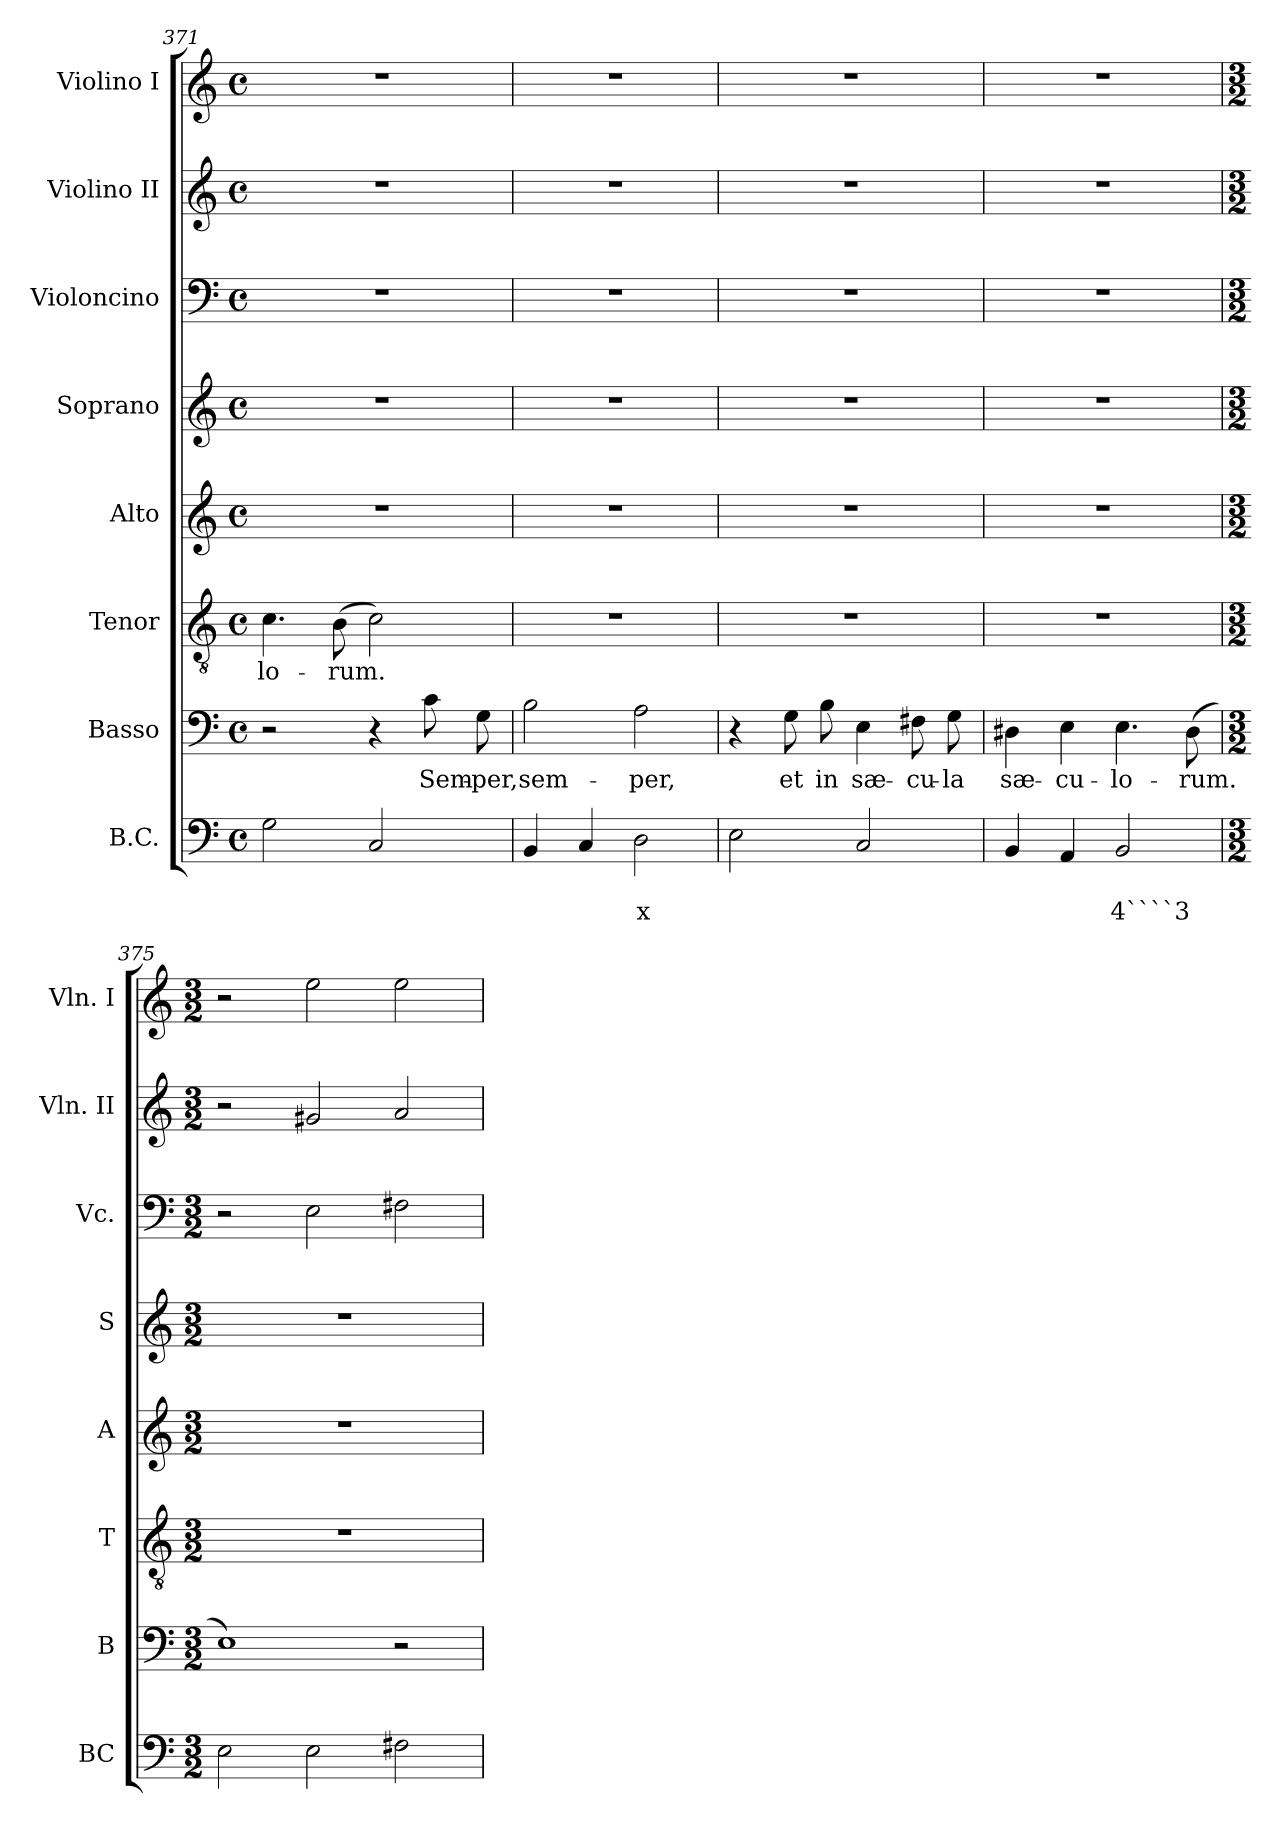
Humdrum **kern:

**kern	**text	**text	**kern	**text	**kern	**text	**kern	**kern	**kern	**kern	**kern
*part8	*part8	*part8	*part7	*part7	*part6	*part6	*part5	*part4	*part3	*part2	*part1
*staff8	*staff8	*staff8	*staff7	*staff7	*staff6	*staff6	*staff5	*staff4	*staff3	*staff2	*staff1
*I"B.C.	*	*	*I"Basso	*	*I"Tenor	*	*I"Alto	*I"Soprano	*I"Violoncino	*I"Violino II	*I"Violino I
*I'BC	*	*	*I'B	*	*I'T	*	*I'A	*I'S	*I'Vc.	*I'Vln. II	*I'Vln. I
!!LO:PB:g=z
*clefF4	*	*	*clefF4	*	*clefGv2	*	*clefG2	*clefG2	*clefF4	*clefG2	*clefG2
*k[]	*	*	*k[]	*	*k[]	*	*k[]	*k[]	*k[]	*k[]	*k[]
*C:	*	*	*C:	*	*C:	*	*C:	*C:	*C:	*C:	*C:
*M4/4	*	*	*M4/4	*	*M4/4	*	*M4/4	*M4/4	*M4/4	*M4/4	*M4/4
*met(c)	*	*	*met(c)	*	*met(c)	*	*met(c)	*met(c)	*met(c)	*met(c)	*met(c)
=371	=371	=371	=371	=371	=371	=371	=371	=371	=371	=371	=371
!	!	!	!	!	!	!LO:LY:b	!	!	!	!	!
2G\	.	.	2r	.	4.c\	-lo-	1r	1r	1r	1r	1r
!	!	!	!	!	!	!LO:LY:b	!	!	!	!	!
.	.	.	.	.	(>8B\	-rum.	.	.	.	.	.
2C/	.	.	4r	.	2c\)	.	.	.	.	.	.
!	!	!	!	!LO:LY:b	!	!	!	!	!	!	!
.	.	.	8c\	Sem-	.	.	.	.	.	.	.
!	!	!	!	!LO:LY:b	!	!	!	!	!	!	!
.	.	.	8G\	-per,	.	.	.	.	.	.	.
=372	=372	=372	=372	=372	=372	=372	=372	=372	=372	=372	=372
!	!	!	!	!LO:LY:b	!	!	!	!	!	!	!
4BB/	.	.	2B\	sem-	1r	.	1r	1r	1r	1r	1r
4C/	.	.	.	.	.	.	.	.	.	.	.
!	!	!LO:LY:b	!	!LO:LY:b	!	!	!	!	!	!	!
2D\	.	x	2A\	-per,	.	.	.	.	.	.	.
=373	=373	=373	=373	=373	=373	=373	=373	=373	=373	=373	=373
2E\	.	.	4r	.	1r	.	1r	1r	1r	1r	1r
!	!	!	!	!LO:LY:b	!	!	!	!	!	!	!
.	.	.	8G\	et	.	.	.	.	.	.	.
!	!	!	!	!LO:LY:b	!	!	!	!	!	!	!
.	.	.	8B\	in	.	.	.	.	.	.	.
!	!	!	!	!LO:LY:b	!	!	!	!	!	!	!
2C/	.	.	4E\	sæ-	.	.	.	.	.	.	.
!	!	!	!	!LO:LY:b	!	!	!	!	!	!	!
.	.	.	8F#X\	-cu-	.	.	.	.	.	.	.
!	!	!	!	!LO:LY:b	!	!	!	!	!	!	!
.	.	.	8G\	-la	.	.	.	.	.	.	.
=374	=374	=374	=374	=374	=374	=374	=374	=374	=374	=374	=374
!	!	!	!	!LO:LY:b	!	!	!	!	!	!	!
4BB/	.	.	4D#X\	sæ-	1r	.	1r	1r	1r	1r	1r
!	!	!	!	!LO:LY:b	!	!	!	!	!	!	!
4AA/	.	.	4E\	-cu-	.	.	.	.	.	.	.
!	!	!LO:LY:b	!	!LO:LY:b	!	!	!	!	!	!	!
2BB/	.	4````3	4.E\	-lo-	.	.	.	.	.	.	.
!	!	!	!	!LO:LY:b	!	!	!	!	!	!	!
.	.	.	(>8D#\	-rum.	.	.	.	.	.	.	.
=375	=375	=375	=375	=375	=375	=375	=375	=375	=375	=375	=375
*M3/2	*	*	*M3/2	*	*M3/2	*	*M3/2	*M3/2	*M3/2	*M3/2	*M3/2
2E\	.	.	1E)	.	1.r	.	1.r	1.r	2r	2r	2r
2E\	.	.	.	.	.	.	.	.	2E\	2g#X/	2ee\
2F#X\	.	.	2r	.	.	.	.	.	2F#X\	2a/	2ee\
=	=	=	=	=	=	=	=	=	=	=	=
*-	*-	*-	*-	*-	*-	*-	*-	*-	*-	*-	*-
